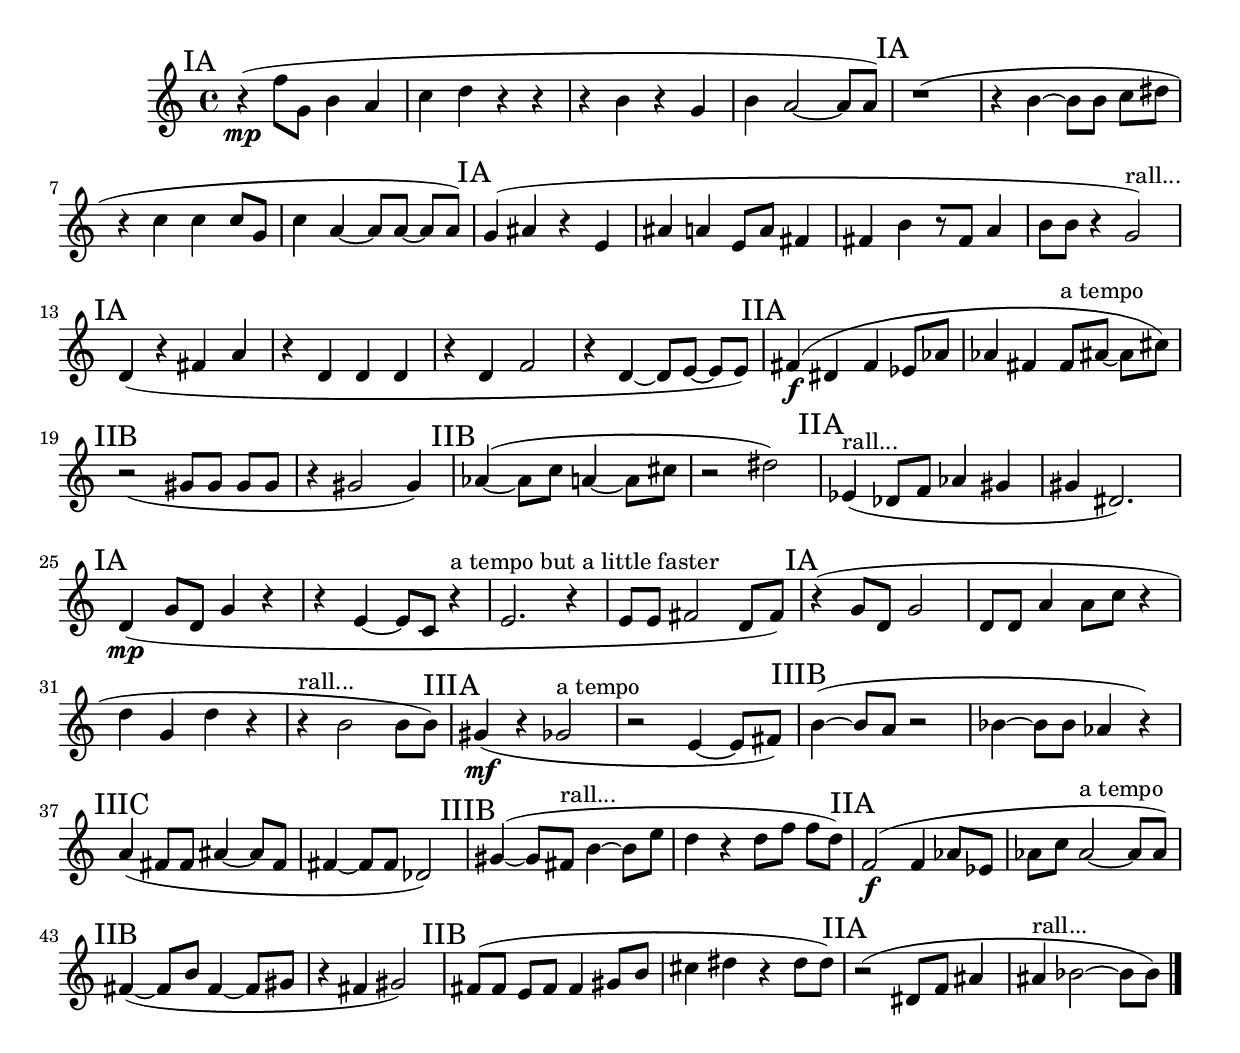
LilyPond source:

\new Voice {

|
\time 4/4
\mark "IA"
r4( \mp
<f'' >8[
<g' >8]
<b' >4
<a' >4
|
<c'' >4
<d'' >4
r4
r4
|
r4
<b' >4
r4
<g' >4
|
<b' >4
<a' >2~
<a' >8[
<a' >8])
|
\mark "IA"
r1(
|
r4
<b' >4~
<b' >8[
<b' >8]
<c'' >8[
<dis'' >8]
|
r4
<c'' >4
<c'' >4
<c'' >8[
<g' >8]
|
<c'' >4
<a' >4~
<a' >8[
<a' >8~]
<a' >8[
<a' >8])
|
\mark "IA"
<g' >4(
<ais' >4
r4
<e' >4
|
<ais' >4
<a' >4
<e' >8[
<a' >8]
<fis' >4
|
<fis' >4
<b' >4
r8[
<fis' >8]
<a' >4
|
<b' >8[
<b' >8]
r4
<g' >2) ^"rall..."
|
\mark "IA"
<d' >4(
r4
<fis' >4
<a' >4
|
r4
<d' >4
<d' >4
<d' >4
|
r4
<d' >4
<f' >2
|
r4
<d' >4~
<d' >8[
<e' >8~]
<e' >8[
<e' >8])
|
\mark "IIA"
<fis' >4( \f
<dis' >4
<fis' >4
<ees' >8[
<aes' >8]
|
<aes' >4
<fis' >4
<fis' >8[ ^"a tempo"
<ais' >8~]
<ais' >8[
<cis'' >8])
|
\mark "IIB"
r2(
<gis' >8[
<gis' >8]
<gis' >8[
<gis' >8]
|
r4
<gis' >2
<gis' >4)
|
\mark "IIB"
<aes' >4~(
<aes' >8[
<c'' >8]
<a' >4~
<a' >8[
<cis'' >8]
|
r2
<dis'' >2)
|
\mark "IIA"
<ees' >4( ^"rall..."
<des' >8[
<f' >8]
<aes' >4
<gis' >4
|
<gis' >4
<dis' >2.)
|
\mark "IA"
<d' >4( \mp
<g' >8[
<d' >8]
<g' >4
r4
|
r4
<e' >4~
<e' >8[
<c' >8]
r4 ^"a tempo but a little faster"
|
<e' >2.
r4
|
<e' >8[
<e' >8]
<fis' >2
<d' >8[
<fis' >8])
|
\mark "IA"
r4(
<g' >8[
<d' >8]
<g' >2
|
<d' >8[
<d' >8]
<a' >4
<a' >8[
<c'' >8]
r4
|
<d'' >4
<g' >4
<d'' >4
r4
|
r4 ^"rall..."
<b' >2
<b' >8[
<b' >8])
|
\mark "IIIA"
<gis' >4( \mf
r4
<ges' >2 ^"a tempo"
|
r2
<e' >4~
<e' >8[
<fis' >8])
|
\mark "IIIB"
<b' >4~(
<b' >8[
<a' >8]
r2
|
<bes' >4~
<bes' >8[
<bes' >8]
<aes' >4
r4)
|
\mark "IIIC"
<a' >4(
<fis' >8[
<fis' >8]
<ais' >4~
<ais' >8[
<fis' >8]
|
<fis' >4~
<fis' >8[
<fis' >8]
<des' >2)
|
\mark "IIIB"
<gis' >4~(
<gis' >8[
<fis' >8] ^"rall..."
<b' >4~
<b' >8[
<e'' >8]
|
<d'' >4
r4
<d'' >8[
<f'' >8]
<f'' >8[
<d'' >8])
|
\mark "IIA"
<f' >2( \f
<f' >4
<aes' >8[
<ees' >8]
|
<aes' >8[
<c'' >8]
<aes' >2~ ^"a tempo"
<aes' >8[
<aes' >8])
|
\mark "IIB"
<fis' >4~(
<fis' >8[
<b' >8]
<fis' >4~
<fis' >8[
<gis' >8]
|
r4
<fis' >4
<gis' >2)
|
\mark "IIB"
<fis' >8[(
<fis' >8]
<e' >8[
<fis' >8]
<fis' >4
<gis' >8[
<b' >8]
|
<cis'' >4
<dis'' >4
r4
<dis'' >8[
<dis'' >8])
|
\mark "IIA"
r2(
<dis' >8[
<f' >8]
<ais' >4
|
<ais' >4 ^"rall..."
<bes' >2~
<bes' >8[
<bes' >8])

\bar "|."
}